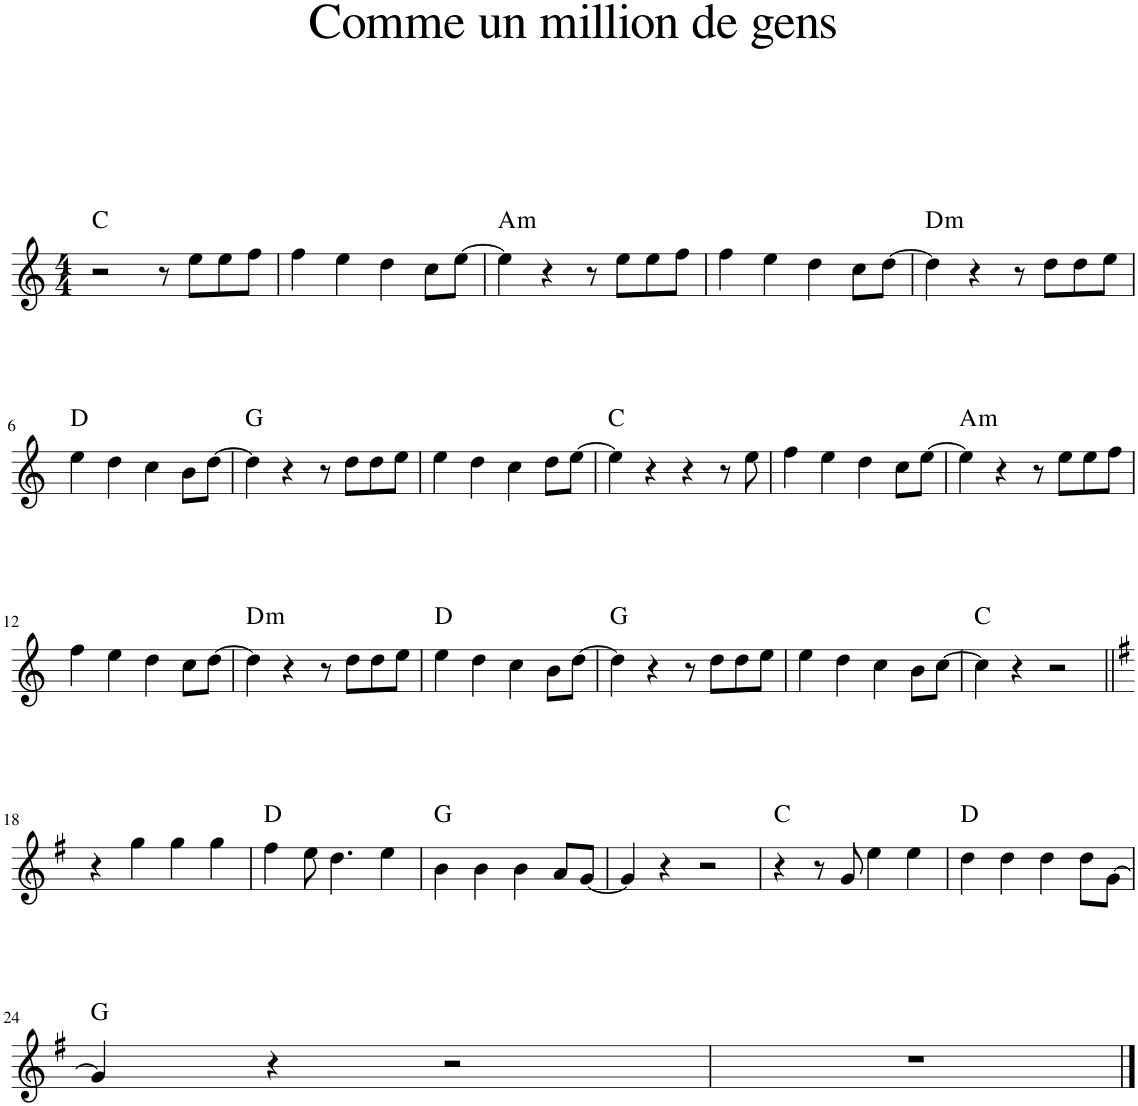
**kern	**harte
*part1	*part1
*staff1	*
*I"Piano	*
*I'Pno.	*
*clefG2	*
*k[]	*
*M4/4	*
=1	=1
2r	C:maj
8r	.
8ee\L	.
8ee\	.
8ff\J	.
=2	=2
4ff\	.
4ee\	.
4dd\	.
8cc\L	.
[8ee\J	.
=3	=3
!	!LO:H:kt=m
4ee\]	A:min
4r	.
8r	.
8ee\L	.
8ee\	.
8ff\J	.
=4	=4
4ff\	.
4ee\	.
4dd\	.
8cc\L	.
[8dd\J	.
=5	=5
!	!LO:H:kt=m
4dd\]	D:min
4r	.
8r	.
8dd\L	.
8dd\	.
8ee\J	.
!!LO:LB:g=z
=6	=6
4ee\	D:maj
4dd\	.
4cc\	.
8b\L	.
[8dd\J	.
=7	=7
4dd\]	G:maj
4r	.
8r	.
8dd\L	.
8dd\	.
8ee\J	.
=8	=8
4ee\	.
4dd\	.
4cc\	.
8dd\L	.
[8ee\J	.
=9	=9
4ee\]	C:maj
4r	.
4r	.
8r	.
8ee\	.
=10	=10
4ff\	.
4ee\	.
4dd\	.
8cc\L	.
[8ee\J	.
=11	=11
!	!LO:H:kt=m
4ee\]	A:min
4r	.
8r	.
8ee\L	.
8ee\	.
8ff\J	.
!!LO:LB:g=z
=12	=12
4ff\	.
4ee\	.
4dd\	.
8cc\L	.
[8dd\J	.
=13	=13
!	!LO:H:kt=m
4dd\]	D:min
4r	.
8r	.
8dd\L	.
8dd\	.
8ee\J	.
=14	=14
4ee\	D:maj
4dd\	.
4cc\	.
8b\L	.
[8dd\J	.
=15	=15
4dd\]	G:maj
4r	.
8r	.
8dd\L	.
8dd\	.
8ee\J	.
=16	=16
4ee\	.
4dd\	.
4cc\	.
8b\L	.
[8cc\J	.
=17	=17
4cc\]	C:maj
4r	.
2r	.
!!LO:LB:g=z
=18||	=18||
*k[f#]	*
4r	.
4gg\	.
4gg\	.
4gg\	.
=19	=19
4ff#\	D:maj
8ee\	.
4.dd\	.
4ee\	.
=20	=20
4b\	G:maj
4b\	.
4b\	.
8a/L	.
[8g/J	.
=21	=21
4g/]	.
4r	.
2r	.
=22	=22
4r	C:maj
8r	.
8g/	.
4ee\	.
4ee\	.
=23	=23
4dd\	D:maj
4dd\	.
4dd\	.
8dd\L	.
[8g\J	.
!!LO:LB:g=z
=24	=24
4g/]	G:maj
4r	.
2r	.
=25	=25
1r	.
==	==
*-	*-
